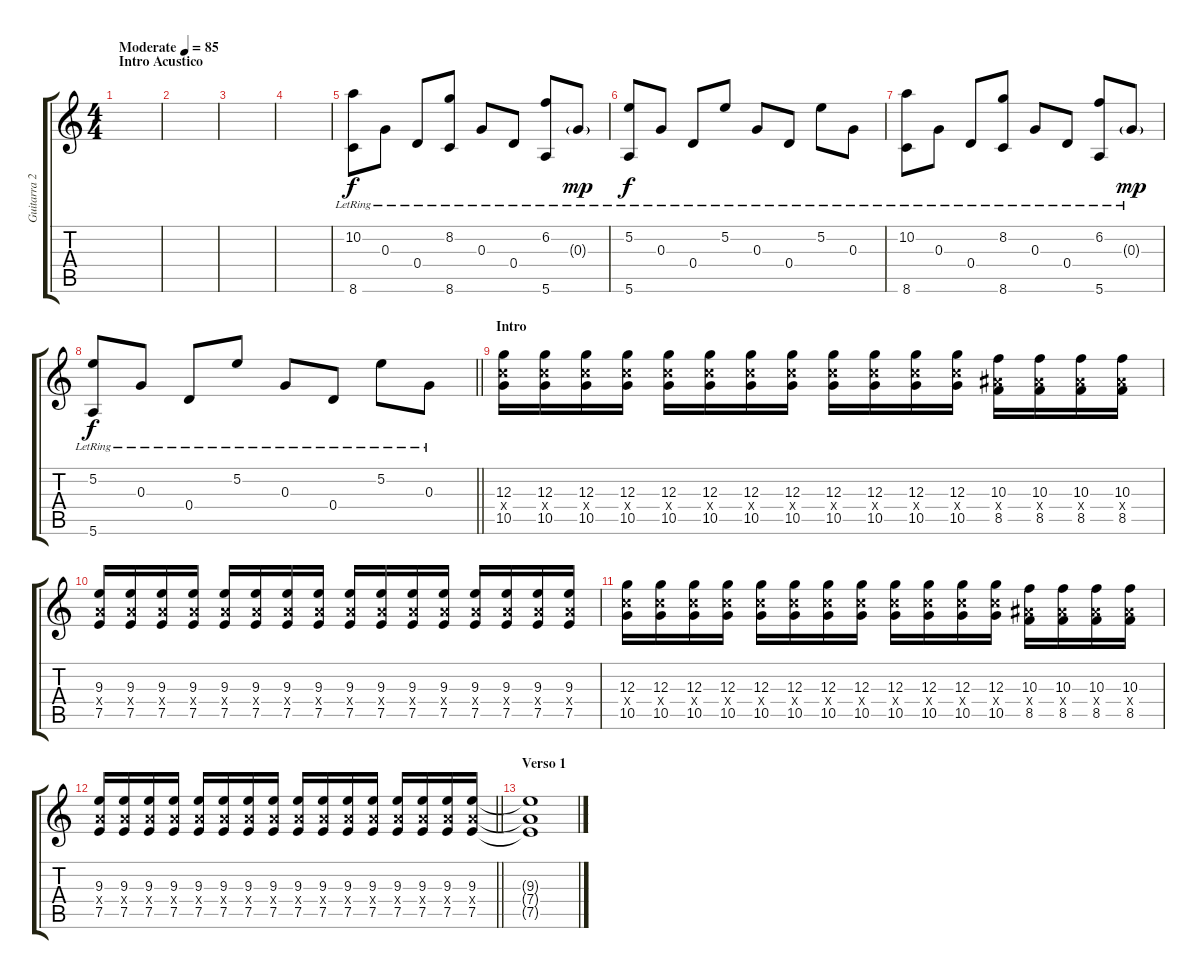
\track ("Guitarra 2" "Guitarra 2") {instrument distortionguitar}
\staff {score tabs}
\tuning (E4 B3 G3 D3 A2 E2) {hide}
\ts (4 4)
\section ("" "Intro Acustico")
\tempo (85 "Moderate")
\clef g2
\ks c
|
|
|
|
(10.2{lr} 8.6{lr}).8 0.3{lr}.8 0.4{lr}.8 (8.2{lr} 8.6{lr}).8 0.3{lr}.8 0.4{lr}.8 (6.2{lr} 5.6{lr}).8 0.3{g lr}.8{dy mp} |
(5.2{lr} 5.6{lr}).8{dy f} 0.3{lr}.8 0.4{lr}.8 5.2{lr}.8 0.3{lr}.8 0.4{lr}.8 5.2{lr}.8 0.3{lr}.8 |
(10.2{lr} 8.6{lr}).8 0.3{lr}.8 0.4{lr}.8 (8.2{lr} 8.6{lr}).8 0.3{lr}.8 0.4{lr}.8 (6.2{lr} 5.6{lr}).8 0.3{g lr}.8{dy mp} |
\barLineRight lightlight
(5.2{lr} 5.6{lr}).8{dy f} 0.3{lr}.8 0.4{lr}.8 5.2{lr}.8 0.3{lr}.8 0.4{lr}.8 5.2{lr}.8 0.3{lr}.8 |
\section ("" "Intro")
(12.3 10.4{x} 10.5).16{instrument distortionguitar} (12.3 10.4{x} 10.5).16 (12.3 10.4{x} 10.5).16 (12.3 10.4{x} 10.5).16 (12.3 10.4{x} 10.5).16 (12.3 10.4{x} 10.5).16 (12.3 10.4{x} 10.5).16 (12.3 10.4{x} 10.5).16 (12.3 10.4{x} 10.5).16 (12.3 10.4{x} 10.5).16 (12.3 10.4{x} 10.5).16 (12.3 10.4{x} 10.5).16 (10.3 8.4{x} 8.5).16 (10.3 8.4{x} 8.5).16 (10.3 8.4{x} 8.5).16 (10.3 8.4{x} 8.5).16 |
(9.3 7.4{x} 7.5).16 (9.3 7.4{x} 7.5).16 (9.3 7.4{x} 7.5).16 (9.3 7.4{x} 7.5).16 (9.3 7.4{x} 7.5).16 (9.3 7.4{x} 7.5).16 (9.3 7.4{x} 7.5).16 (9.3 7.4{x} 7.5).16 (9.3 7.4{x} 7.5).16 (9.3 7.4{x} 7.5).16 (9.3 7.4{x} 7.5).16 (9.3 7.4{x} 7.5).16 (9.3 7.4{x} 7.5).16 (9.3 7.4{x} 7.5).16 (9.3 7.4{x} 7.5).16 (9.3 7.4{x} 7.5).16 |
(12.3 10.4{x} 10.5).16 (12.3 10.4{x} 10.5).16 (12.3 10.4{x} 10.5).16 (12.3 10.4{x} 10.5).16 (12.3 10.4{x} 10.5).16 (12.3 10.4{x} 10.5).16 (12.3 10.4{x} 10.5).16 (12.3 10.4{x} 10.5).16 (12.3 10.4{x} 10.5).16 (12.3 10.4{x} 10.5).16 (12.3 10.4{x} 10.5).16 (12.3 10.4{x} 10.5).16 (10.3 8.4{x} 8.5).16 (10.3 8.4{x} 8.5).16 (10.3 8.4{x} 8.5).16 (10.3 8.4{x} 8.5).16 |
\barLineRight lightlight
(9.3 7.4{x} 7.5).16 (9.3 7.4{x} 7.5).16 (9.3 7.4{x} 7.5).16 (9.3 7.4{x} 7.5).16 (9.3 7.4{x} 7.5).16 (9.3 7.4{x} 7.5).16 (9.3 7.4{x} 7.5).16 (9.3 7.4{x} 7.5).16 (9.3 7.4{x} 7.5).16 (9.3 7.4{x} 7.5).16 (9.3 7.4{x} 7.5).16 (9.3 7.4{x} 7.5).16 (9.3 7.4{x} 7.5).16 (9.3 7.4{x} 7.5).16 (9.3 7.4{x} 7.5).16 (9.3 7.4{x} 7.5).16 |
\section ("" "Verso 1")
(9.3{t} 7.4{t} 7.5{t}).1
